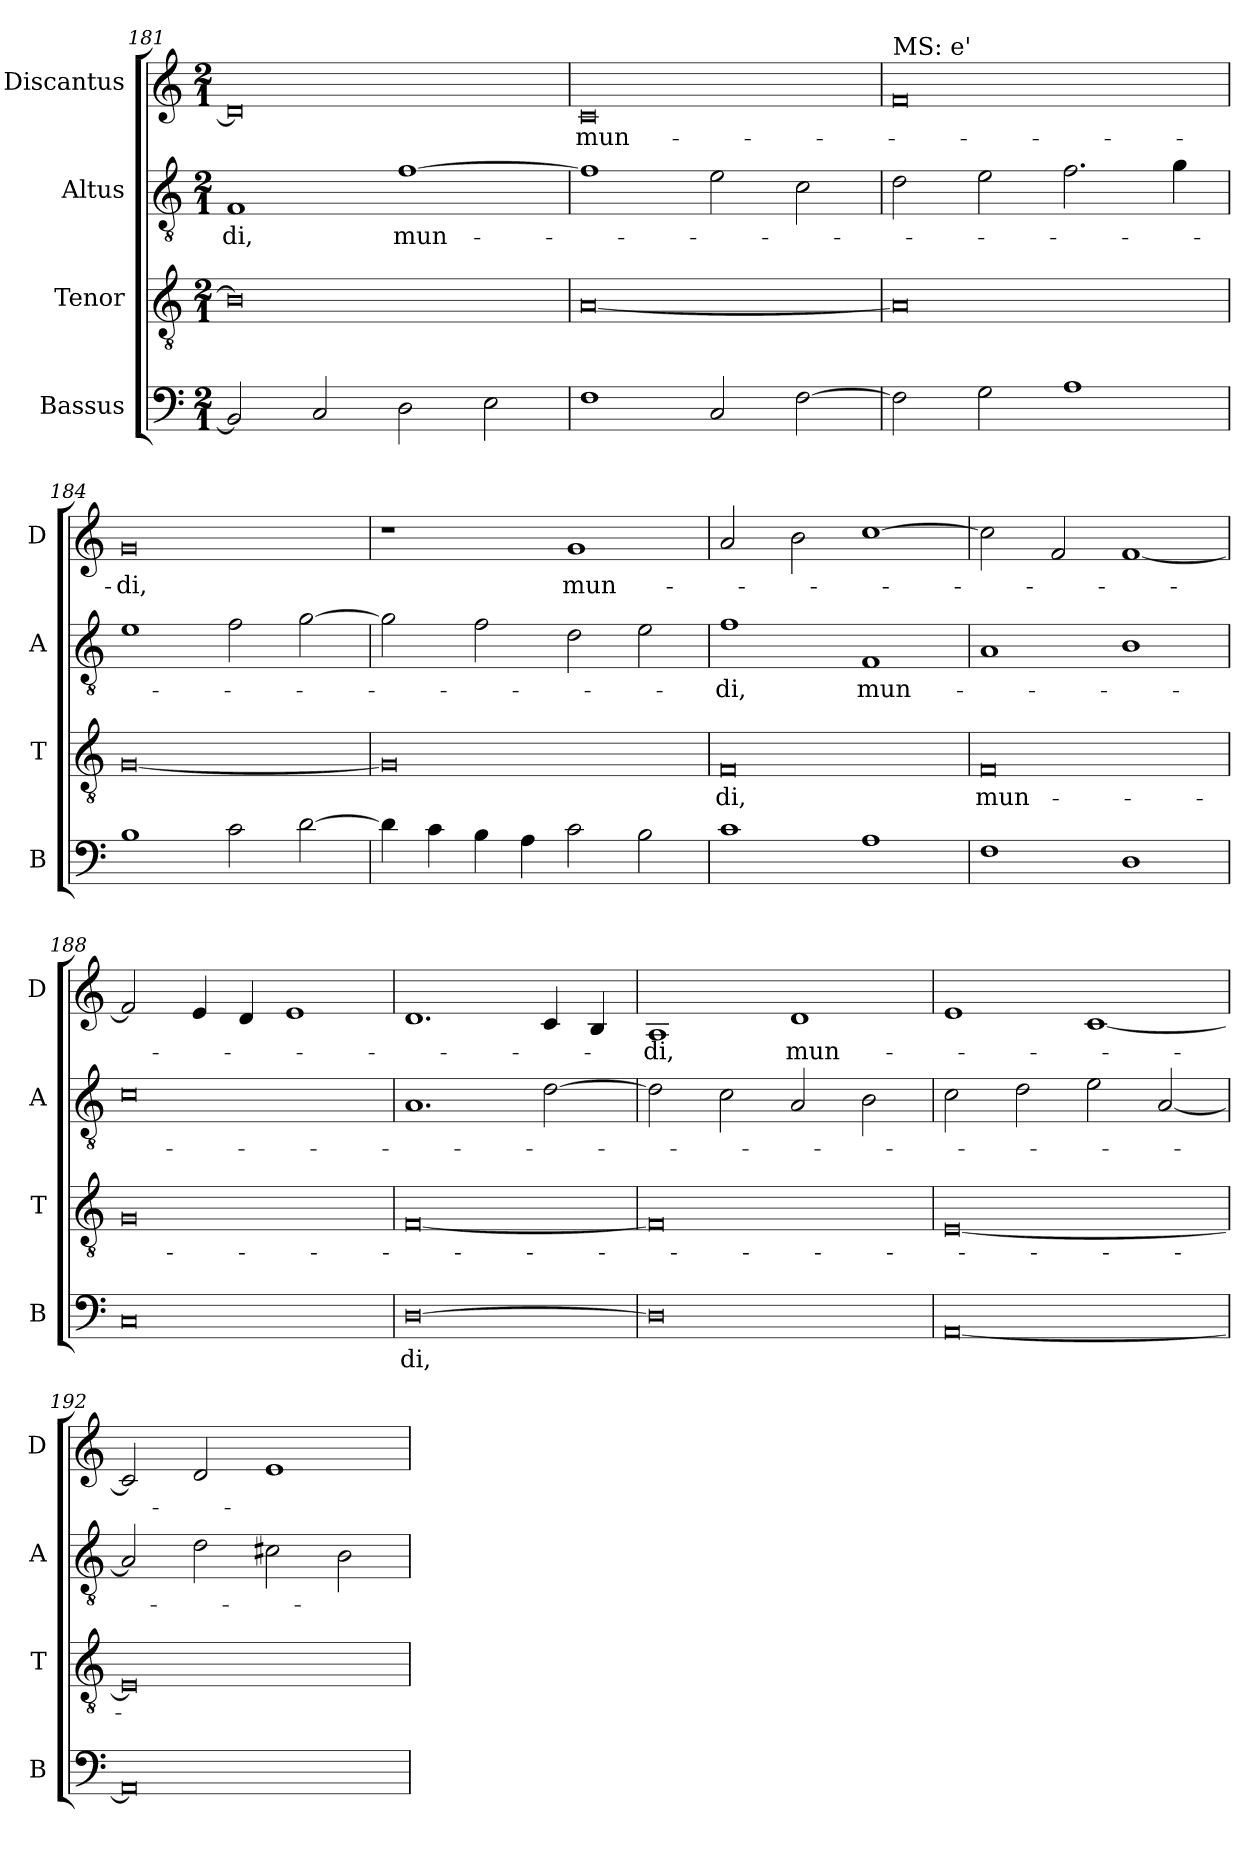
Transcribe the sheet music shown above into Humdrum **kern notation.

**kern	**text	**kern	**text	**kern	**text	**kern	**text
*part4	*part4	*part3	*part3	*part2	*part2	*part1	*part1
*staff4	*staff4	*staff3	*staff3	*staff2	*staff2	*staff1	*staff1
*I"Bassus	*	*I"Tenor	*	*I"Altus	*	*I"Discantus	*
*I'B	*	*I'T	*	*I'A	*	*I'D	*
*clefF4	*	*clefGv2	*	*clefGv2	*	*clefG2	*
*k[]	*	*k[]	*	*k[]	*	*k[]	*
*M2/1	*	*M2/1	*	*M2/1	*	*M2/1	*
=181	=181	=181	=181	=181	=181	=181	=181
2BB-]	.	0B-]	.	1F	-di,	0d]	.
2C	.	.	.	.	.	.	.
2D	.	.	.	[1f	mun-	.	.
2E	.	.	.	.	.	.	.
=182	=182	=182	=182	=182	=182	=182	=182
1F	.	[0A	.	1f]	.	0c	mun-
2C	.	.	.	2e	.	.	.
[2F	.	.	.	2c	.	.	.
=183	=183	=183	=183	=183	=183	=183	=183
!	!	!	!	!	!	!LO:TX:a:t=MS&colon; e'	!
2F]	.	0A]	.	2d	.	0f	.
2G	.	.	.	2e	.	.	.
1A	.	.	.	2.f	.	.	.
.	.	.	.	4g	.	.	.
=184	=184	=184	=184	=184	=184	=184	=184
1B	.	[0G	.	1e	.	0g	-di,
2c	.	.	.	2f	.	.	.
[2d	.	.	.	[2g	.	.	.
=185	=185	=185	=185	=185	=185	=185	=185
4d]	.	0G]	.	2g]	.	1r	.
4c	.	.	.	.	.	.	.
4B	.	.	.	2f	.	.	.
4A	.	.	.	.	.	.	.
2c	.	.	.	2d	.	1g	mun-
2B	.	.	.	2e	.	.	.
=186	=186	=186	=186	=186	=186	=186	=186
1c	.	0F	-di,	1f	-di,	2a	.
.	.	.	.	.	.	2b	.
1A	.	.	.	1F	mun-	[1cc	.
=187	=187	=187	=187	=187	=187	=187	=187
1F	.	0F	mun-	1A	.	2cc]	.
.	.	.	.	.	.	2f	.
1D	.	.	.	1B	.	[1f	.
=188	=188	=188	=188	=188	=188	=188	=188
0C	.	0G	.	0c	.	2f]	.
.	.	.	.	.	.	4e	.
.	.	.	.	.	.	4d	.
.	.	.	.	.	.	1e	.
=189	=189	=189	=189	=189	=189	=189	=189
[0D	-di,	[0F	.	1.A	.	1.d	.
.	.	.	.	[2d	.	4c	.
.	.	.	.	.	.	4B	.
=190	=190	=190	=190	=190	=190	=190	=190
0D]	.	0F]	.	2d]	.	1A	-di,
.	.	.	.	2c	.	.	.
.	.	.	.	2A	.	1d	mun-
.	.	.	.	2B	.	.	.
=191	=191	=191	=191	=191	=191	=191	=191
[0AA	.	[0E	.	2c	.	1e	.
.	.	.	.	2d	.	.	.
.	.	.	.	2e	.	[1c	.
.	.	.	.	[2A	.	.	.
=192	=192	=192	=192	=192	=192	=192	=192
0AA]	.	0E]	.	2A]	.	2c]	.
.	.	.	.	2d	.	2d	.
.	.	.	.	2c#X	.	1e	.
.	.	.	.	2B	.	.	.
=	=	=	=	=	=	=	=
*-	*-	*-	*-	*-	*-	*-	*-
